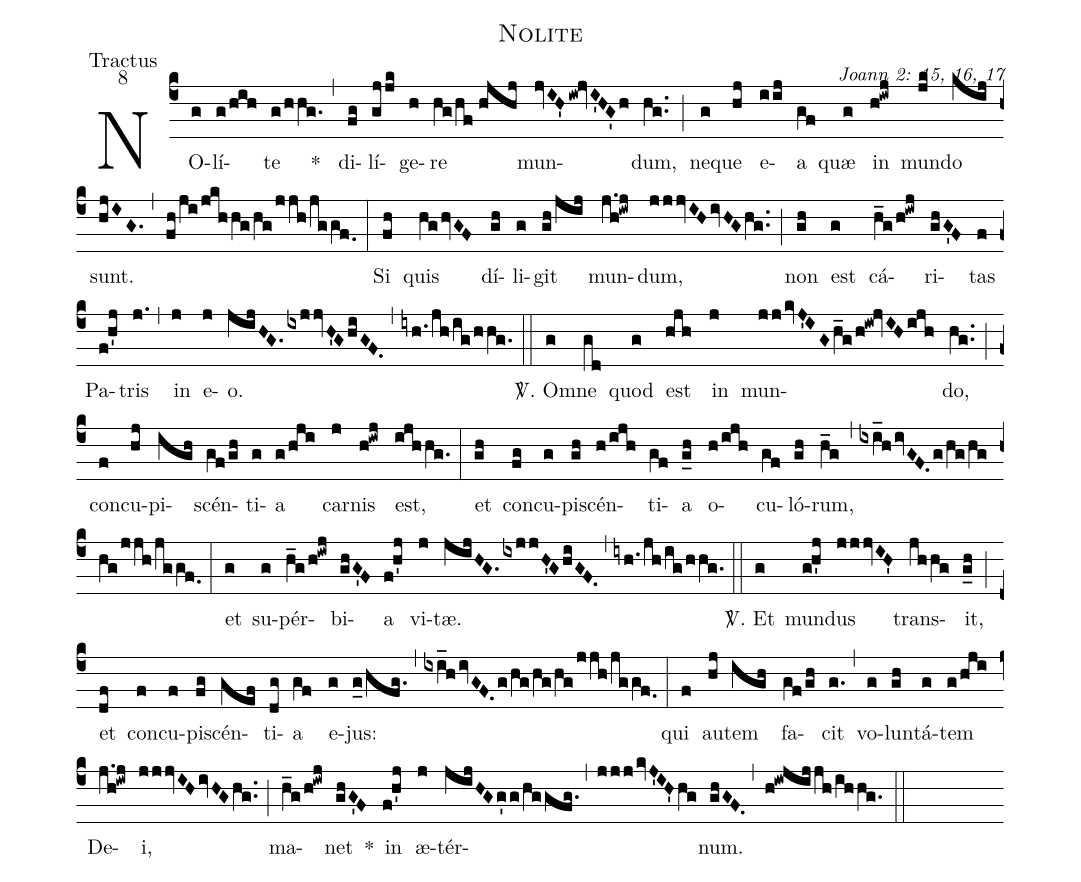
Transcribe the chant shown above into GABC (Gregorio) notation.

name: Nolite;
office-part: Tractus;
mode: 8;
commentary: Joann 2: 15, 16, 17;
%%
(c4) NO(g)lí(g/hih)te(g/hhg.) *(,) di(fg)lí(gjjk)ge(h)re(hg/hf//hjhj) mun(jvIH'iw!jvI'HG'h)dum,(hg..) (;) ne(g)que(hj) e(iij)a(gf) quæ(g) in(h!iwj) mun(jk)do(kij) sunt.(hjIG.) (,) (fh/ji/jkhhg/hg/jjh/jggf.0) (:)
Si(fh) quis(hg/hvGF) dí(gh)li(g)git(gh/jij) mun(j.h!iwj)dum,(jjjvIHivHGhg..) (;) non(gh) est(g) cá(h_g/h!iwj)ri(ghG'F)tas(f) Pa(f!h'j)tris(j.) (,) in(j) e(j)o.(jijHG./ixjjvH'GhiGF.) (,) (iyh./jh/ig/hhg.) (::)
<sp>V/</sp>. Om(g)ne(gd) quod(g) est(hjh) in(j) mun(jj/kvJ'IGh_g/h!iw!jvIHijh)do,(hg..) (;) con(f)cu(hj)pi(igh)scén(gf/gh)ti(g)a(g/hji) car(j)nis(h!iwj) est,(ijhhg.) (:)
et(gh) con(fg)cu(g)pi(gh)scén(h/ijh)ti(gf)a(g_h) o(h/ijh)cu(gf)ló(gh)rum,(h_g) (,) (ixi_hivGF.g/hg/hg/hg/jjh/jggf.0) (:)
et(g) su(g)pér(h_g/h!iwj)bi(ghG'F)a(f!h'j) vi(j)tæ.(jijHG.ixjjH'GhiGF.) (,) (iyh./jh/ig/hhg.) (::)
<sp>V/</sp>. Et(g) mun(g!h'j)dus(jjjvIH') trans(jhhg)it,(g_h) (;) et(df) con(f)cu(f)pi(fg)scén(gef)ti(dg)a(gf) e(g)jus:(g_0/hfg.) (,) (ixi_h/ivGF.g/hg/hg/hg/jjh/jggf.0) (:)
qui(f) au(hj)tem(igh) fa(gf/gh)cit(g.) (,) vo(g)lun(gh)tá(g)tem(g/hji) De(j.h!iwj)i,(jjjvIHivHGhg..) (;) ma(h_g/h!iwj)net(ghG'F) *() in(f!h'j) æ(j)tér(jijHGg'g/hggfg.,jjjkvJ'IH'hg)num.(ghGF.) (,) (h!iwjijjh/ihhg.) (::)
